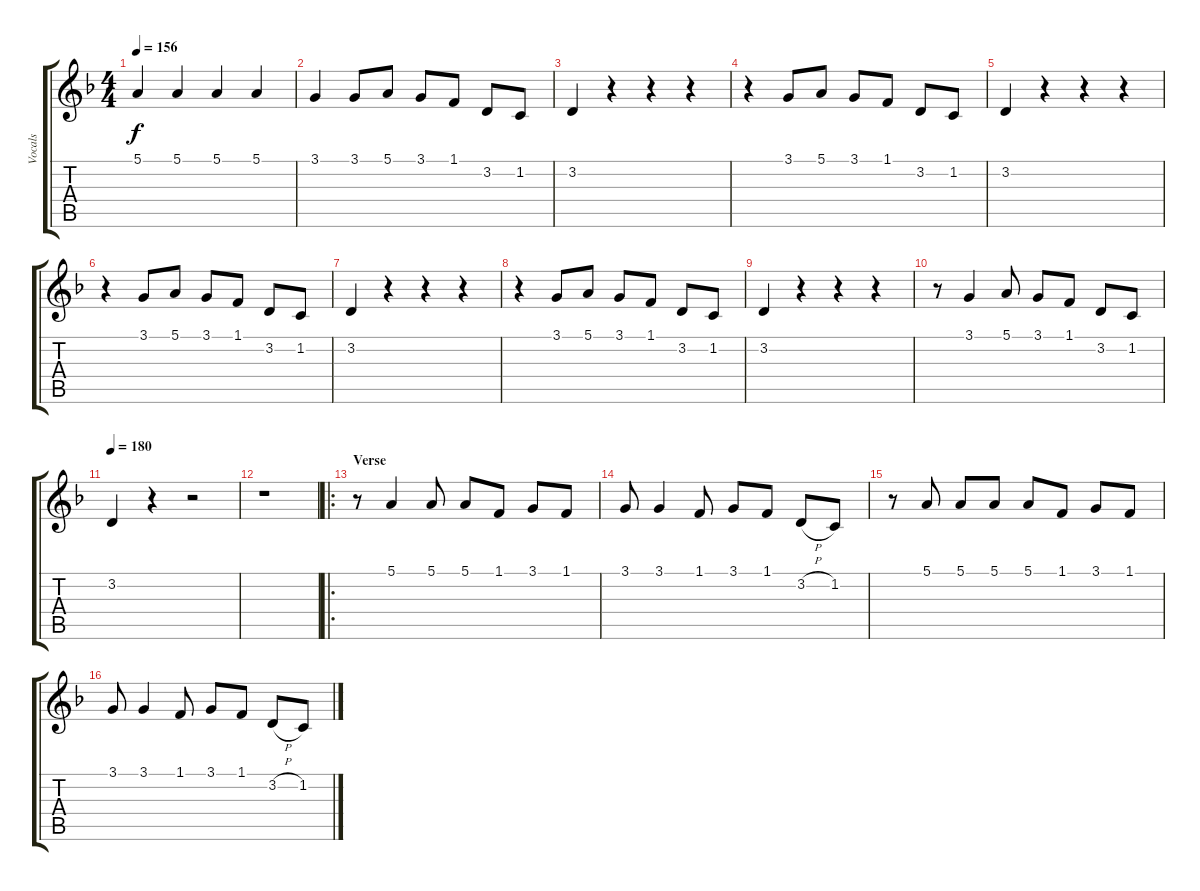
\track ("Vocals" "Vocals") {instrument trombone}
\staff {score tabs}
\tuning (E4 B3 G3 D3 A2 E2) {hide}
\ts (4 4)
\tempo 156
\clef g2
\ks f
5.1.4{dy f} 5.1.4 5.1.4 5.1.4 |
3.1.4 3.1.8 5.1.8 3.1.8 1.1.8 3.2.8 1.2.8 |
3.2.4 r.4 r.4 r.4 |
r.4 3.1.8 5.1.8 3.1.8 1.1.8 3.2.8 1.2.8 |
3.2.4 r.4 r.4 r.4 |
r.4 3.1.8 5.1.8 3.1.8 1.1.8 3.2.8 1.2.8 |
3.2.4 r.4 r.4 r.4 |
r.4 3.1.8 5.1.8 3.1.8 1.1.8 3.2.8 1.2.8 |
3.2.4 r.4 r.4 r.4 |
r.8 3.1.4 5.1.8 3.1.8 1.1.8 3.2.8 1.2.8 |
\tempo 180
3.2.4 r.4 r.2 |
r.1 |
\ro
\section ("" "Verse")
r.8 5.1.4 5.1.8 5.1.8 1.1.8 3.1.8 1.1.8 |
3.1.8 3.1.4 1.1.8 3.1.8 1.1.8 3.2{h}.8 1.2.8 |
r.8 5.1.8 5.1.8 5.1.8 5.1.8 1.1.8 3.1.8 1.1.8 |
3.1.8 3.1.4 1.1.8 3.1.8 1.1.8 3.2{h}.8 1.2.8
